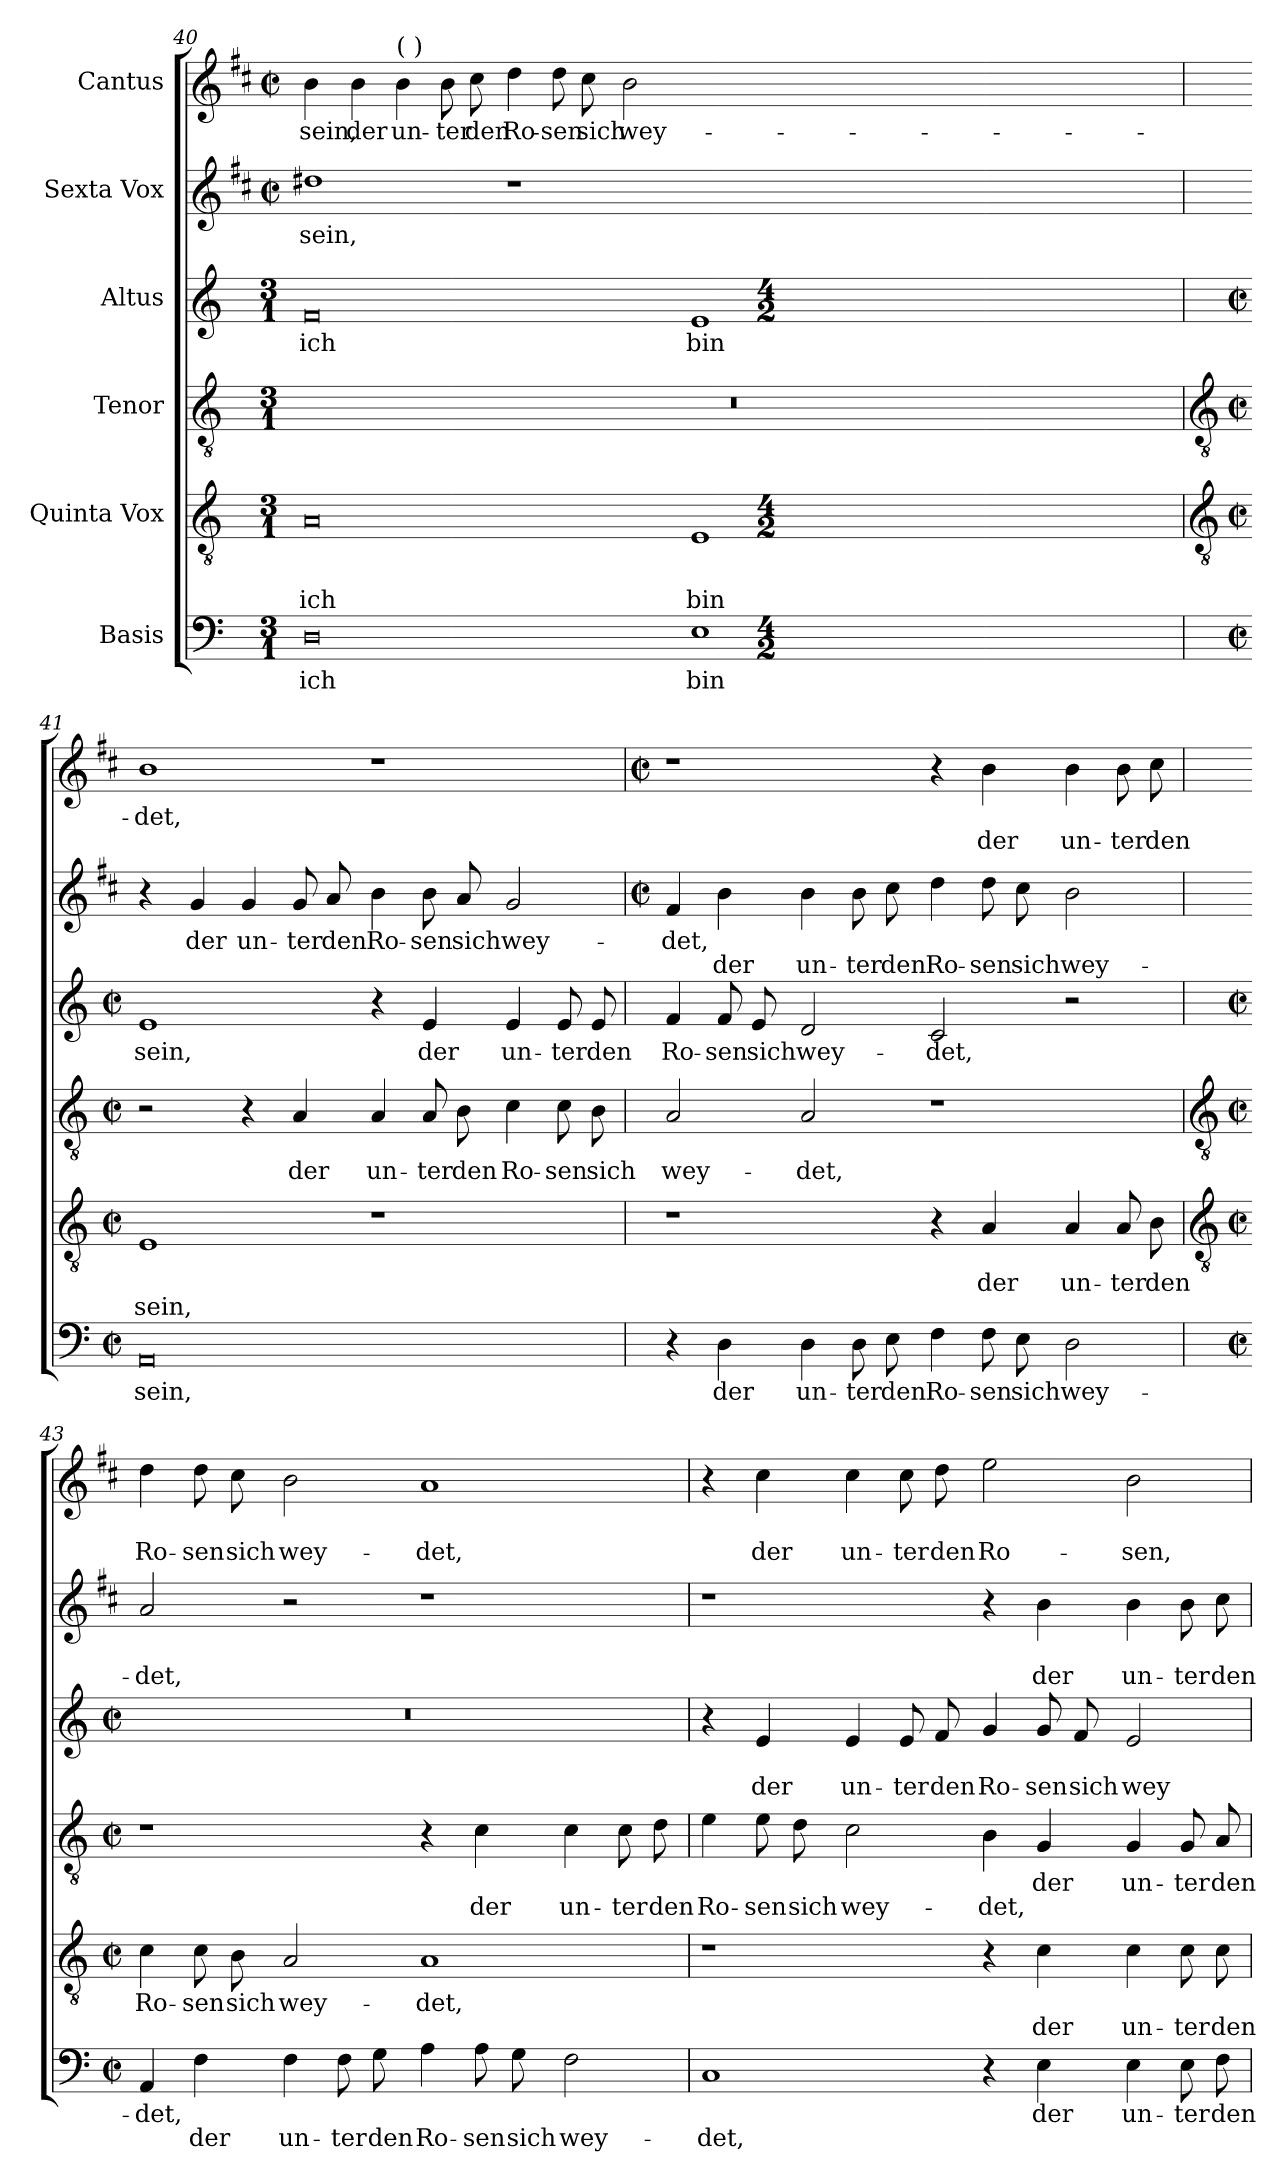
**kern	**text	**text	**kern	**text	**text	**kern	**text	**text	**kern	**text	**text	**kern	**text	**text	**kern	**text	**text
*part6	*part6	*part6	*part5	*part5	*part5	*part4	*part4	*part4	*part3	*part3	*part3	*part2	*part2	*part2	*part1	*part1	*part1
*staff6	*staff6	*staff6	*staff5	*staff5	*staff5	*staff4	*staff4	*staff4	*staff3	*staff3	*staff3	*staff2	*staff2	*staff2	*staff1	*staff1	*staff1
*I"Basis	*	*	*I"Quinta Vox	*	*	*I"Tenor	*	*	*I"Altus	*	*	*I"Sexta Vox	*	*	*I"Cantus	*	*
!!LO:LB:g=z
*clefF4	*	*	*clefGv2	*	*	*clefGv2	*	*	*clefG2	*	*	*clefG2	*	*	*clefG2	*	*
*	*	*	*	*	*	*	*	*	*	*	*	*ITrd1c2	*	*	*ITrd1c2	*	*
*k[]	*	*	*k[]	*	*	*k[]	*	*	*k[]	*	*	*k[]	*	*	*k[]	*	*
*C:	*	*	*C:	*	*	*C:	*	*	*C:	*	*	*C:	*	*	*C:	*	*
*M3/1	*	*	*M3/1	*	*	*M3/1	*	*	*M3/1	*	*	*M4/2	*	*	*M4/2	*	*
*	*	*	*	*	*	*	*	*	*	*	*	*met(c|)	*	*	*met(c|)	*	*
=40	=40	=40	=40	=40	=40	=40	=40	=40	=40	=40	=40	=40	=40	=40	=40	=40	=40
!	!LO:LY:b	!	!	!	!LO:LY:b	!	!	!	!	!LO:LY:b	!	!	!LO:LY:b	!	!	!LO:LY:b	!
0D	ich	.	0A	.	ich	0.r	.	.	0f	ich	.	1cc#X	sein,	.	4a	sein,	.
!	!	!	!	!	!	!	!	!	!	!	!	!	!	!	!	!LO:LY:b	!
.	.	.	.	.	.	.	.	.	.	.	.	.	.	.	4a	der	.
!	!	!	!	!	!	!	!	!	!	!	!	!	!	!	!	!LO:LY:b	!
.	.	.	.	.	.	.	.	.	.	.	.	.	.	.	4a	un-	.
!	!	!	!	!	!	!	!	!	!	!	!	!	!	!	!	!LO:LY:b	!
.	.	.	.	.	.	.	.	.	.	.	.	.	.	.	8a	-ter	.
!	!	!	!	!	!	!	!	!	!	!	!	!	!	!	!	!LO:LY:b	!
.	.	.	.	.	.	.	.	.	.	.	.	.	.	.	8b	den	.
!	!	!	!	!	!	!	!	!	!	!	!	!	!	!	!LO:TX:a:t=(  )	!	!
!	!	!	!	!	!	!	!	!	!	!	!	!	!	!	!	!LO:LY:b	!
.	.	.	.	.	.	.	.	.	.	.	.	1r	.	.	4cc	Ro-	.
!	!	!	!	!	!	!	!	!	!	!	!	!	!	!	!	!LO:LY:b	!
.	.	.	.	.	.	.	.	.	.	.	.	.	.	.	8cc	-sen	.
!	!	!	!	!	!	!	!	!	!	!	!	!	!	!	!	!LO:LY:b	!
.	.	.	.	.	.	.	.	.	.	.	.	.	.	.	8b	sich	.
!	!	!	!	!	!	!	!	!	!	!	!	!	!	!	!	!LO:LY:b	!
.	.	.	.	.	.	.	.	.	.	.	.	.	.	.	2a	wey-	.
!	!LO:LY:b	!	!	!	!LO:LY:b	!	!	!	!	!LO:LY:b	!	!	!	!	!	!	!
1E	bin	.	1E	.	bin	.	.	.	1e	bin	.	1ryy	.	.	1ryy	.	.
*M4/2	*	*	*M4/2	*	*	*M4/2	*	*	*M4/2	*	*	*	*	*	*	*	*
*met(c|)	*	*	*met(c|)	*	*	*met(c|)	*	*	*met(c|)	*	*	*	*	*	*	*	*
!!LO:LB:g=z
=41	=41	=41	=41	=41	=41	=41	=41	=41	=41	=41	=41	=41	=41	=41	=41	=41	=41
*	*	*	*clefGv2	*	*	*clefGv2	*	*	*	*	*	*	*	*	*	*	*
*M4/2	*	*	*M4/2	*	*	*M4/2	*	*	*M4/2	*	*	*	*	*	*	*	*
*met(c|)	*	*	*met(c|)	*	*	*met(c|)	*	*	*met(c|)	*	*	*	*	*	*	*	*
!	!LO:LY:b	!	!	!	!LO:LY:b	!	!	!	!	!LO:LY:b	!	!	!	!	!	!LO:LY:b	!
0AA	sein,	.	1E	.	sein,	2r	.	.	1e	sein,	.	4r	.	.	1a	-det,	.
!	!	!	!	!	!	!	!	!	!	!	!	!	!LO:LY:b	!	!	!	!
.	.	.	.	.	.	.	.	.	.	.	.	4f	der	.	.	.	.
!	!	!	!	!	!	!	!	!	!	!	!	!	!LO:LY:b	!	!	!	!
.	.	.	.	.	.	4r	.	.	.	.	.	4f	un-	.	.	.	.
!	!	!	!	!	!	!	!LO:LY:b	!	!	!	!	!	!LO:LY:b	!	!	!	!
.	.	.	.	.	.	4A	der	.	.	.	.	8f	-ter	.	.	.	.
!	!	!	!	!	!	!	!	!	!	!	!	!	!LO:LY:b	!	!	!	!
.	.	.	.	.	.	.	.	.	.	.	.	8g	den	.	.	.	.
!	!	!	!	!	!	!	!LO:LY:b	!	!	!	!	!	!LO:LY:b	!	!	!	!
.	.	.	1r	.	.	4A	un-	.	4r	.	.	4a	Ro-	.	1r	.	.
!	!	!	!	!	!	!	!LO:LY:b	!	!	!LO:LY:b	!	!	!LO:LY:b	!	!	!	!
.	.	.	.	.	.	8A	-ter	.	4e	der	.	8a	-sen	.	.	.	.
!	!	!	!	!	!	!	!LO:LY:b	!	!	!	!	!	!LO:LY:b	!	!	!	!
.	.	.	.	.	.	8B	den	.	.	.	.	8g	sich	.	.	.	.
!	!	!	!	!	!	!	!LO:LY:b	!	!	!LO:LY:b	!	!	!LO:LY:b	!	!	!	!
.	.	.	.	.	.	4c	Ro-	.	4e	un-	.	2f	wey-	.	.	.	.
!	!	!	!	!	!	!	!LO:LY:b	!	!	!LO:LY:b	!	!	!	!	!	!	!
.	.	.	.	.	.	8c	-sen	.	8e	-ter	.	.	.	.	.	.	.
!	!	!	!	!	!	!	!LO:LY:b	!	!	!LO:LY:b	!	!	!	!	!	!	!
.	.	.	.	.	.	8B	sich	.	8e	den	.	.	.	.	.	.	.
!!LO:LB:g=z
=42	=42	=42	=42	=42	=42	=42	=42	=42	=42	=42	=42	=42	=42	=42	=42	=42	=42
*	*	*	*	*	*	*	*	*	*	*	*	*M4/2	*	*	*M4/2	*	*
*	*	*	*	*	*	*	*	*	*	*	*	*met(c|)	*	*	*met(c|)	*	*
!	!	!	!	!	!	!	!LO:LY:b	!	!	!LO:LY:b	!	!	!LO:LY:b	!	!	!	!
4r	.	.	1r	.	.	2A	wey-	.	4f	Ro-	.	4e	-det,	.	1r	.	.
!	!LO:LY:b	!	!	!	!	!	!	!	!	!LO:LY:b	!	!	!	!LO:LY:b	!	!	!
4D	der	.	.	.	.	.	.	.	8f	-sen	.	4a	.	der	.	.	.
!	!	!	!	!	!	!	!	!	!	!LO:LY:b	!	!	!	!	!	!	!
.	.	.	.	.	.	.	.	.	8e	sich	.	.	.	.	.	.	.
!	!LO:LY:b	!	!	!	!	!	!LO:LY:b	!	!	!LO:LY:b	!	!	!	!LO:LY:b	!	!	!
4D	un-	.	.	.	.	2A	-det,	.	2d	wey-	.	4a	.	un-	.	.	.
!	!LO:LY:b	!	!	!	!	!	!	!	!	!	!	!	!	!LO:LY:b	!	!	!
8D	-ter	.	.	.	.	.	.	.	.	.	.	8a	.	-ter	.	.	.
!	!LO:LY:b	!	!	!	!	!	!	!	!	!	!	!	!	!LO:LY:b	!	!	!
8E	den	.	.	.	.	.	.	.	.	.	.	8b	.	den	.	.	.
!	!LO:LY:b	!	!	!	!	!	!	!	!	!LO:LY:b	!	!	!	!LO:LY:b	!	!	!
4F	Ro-	.	4r	.	.	1r	.	.	2c	-det,	.	4cc	.	Ro-	4r	.	.
!	!LO:LY:b	!	!	!LO:LY:b	!	!	!	!	!	!	!	!	!	!LO:LY:b	!	!	!LO:LY:b
8F	-sen	.	4A	der	.	.	.	.	.	.	.	8cc	.	-sen	4a	.	der
!	!LO:LY:b	!	!	!	!	!	!	!	!	!	!	!	!	!LO:LY:b	!	!	!
8E	sich	.	.	.	.	.	.	.	.	.	.	8b	.	sich	.	.	.
!	!LO:LY:b	!	!	!LO:LY:b	!	!	!	!	!	!	!	!	!	!LO:LY:b	!	!	!LO:LY:b
2D	wey-	.	4A	un-	.	.	.	.	2r	.	.	2a	.	wey-	4a	.	un-
!	!	!	!	!LO:LY:b	!	!	!	!	!	!	!	!	!	!	!	!	!LO:LY:b
.	.	.	8A	-ter	.	.	.	.	.	.	.	.	.	.	8a	.	-ter
!	!	!	!	!LO:LY:b	!	!	!	!	!	!	!	!	!	!	!	!	!LO:LY:b
.	.	.	8B	den	.	.	.	.	.	.	.	.	.	.	8b	.	den
!!LO:LB:g=z
=43	=43	=43	=43	=43	=43	=43	=43	=43	=43	=43	=43	=43	=43	=43	=43	=43	=43
*	*	*	*clefGv2	*	*	*clefGv2	*	*	*	*	*	*	*	*	*	*	*
*M4/2	*	*	*M4/2	*	*	*M4/2	*	*	*M4/2	*	*	*	*	*	*	*	*
*met(c|)	*	*	*met(c|)	*	*	*met(c|)	*	*	*met(c|)	*	*	*	*	*	*	*	*
!	!LO:LY:b	!	!	!LO:LY:b	!	!	!	!	!	!	!	!	!	!LO:LY:b	!	!	!LO:LY:b
4AA	-det,	.	4c	Ro-	.	1r	.	.	0r	.	.	2g	.	-det,	4cc	.	Ro-
!	!	!LO:LY:b	!	!LO:LY:b	!	!	!	!	!	!	!	!	!	!	!	!	!LO:LY:b
4F	.	der	8c	-sen	.	.	.	.	.	.	.	.	.	.	8cc	.	-sen
!	!	!	!	!LO:LY:b	!	!	!	!	!	!	!	!	!	!	!	!	!LO:LY:b
.	.	.	8B	sich	.	.	.	.	.	.	.	.	.	.	8b	.	sich
!	!	!LO:LY:b	!	!LO:LY:b	!	!	!	!	!	!	!	!	!	!	!	!	!LO:LY:b
4F	.	un-	2A	wey-	.	.	.	.	.	.	.	2r	.	.	2a	.	wey-
!	!	!LO:LY:b	!	!	!	!	!	!	!	!	!	!	!	!	!	!	!
8F	.	-ter	.	.	.	.	.	.	.	.	.	.	.	.	.	.	.
!	!	!LO:LY:b	!	!	!	!	!	!	!	!	!	!	!	!	!	!	!
8G	.	den	.	.	.	.	.	.	.	.	.	.	.	.	.	.	.
!	!	!LO:LY:b	!	!LO:LY:b	!	!	!	!	!	!	!	!	!	!	!	!	!LO:LY:b
4A	.	Ro-	1A	-det,	.	4r	.	.	.	.	.	1r	.	.	1g	.	-det,
!	!	!LO:LY:b	!	!	!	!	!	!LO:LY:b	!	!	!	!	!	!	!	!	!
8A	.	-sen	.	.	.	4c	.	der	.	.	.	.	.	.	.	.	.
!	!	!LO:LY:b	!	!	!	!	!	!	!	!	!	!	!	!	!	!	!
8G	.	sich	.	.	.	.	.	.	.	.	.	.	.	.	.	.	.
!	!	!LO:LY:b	!	!	!	!	!	!LO:LY:b	!	!	!	!	!	!	!	!	!
2F	.	wey-	.	.	.	4c	.	un-	.	.	.	.	.	.	.	.	.
!	!	!	!	!	!	!	!	!LO:LY:b	!	!	!	!	!	!	!	!	!
.	.	.	.	.	.	8c	.	-ter	.	.	.	.	.	.	.	.	.
!	!	!	!	!	!	!	!	!LO:LY:b	!	!	!	!	!	!	!	!	!
.	.	.	.	.	.	8d	.	den	.	.	.	.	.	.	.	.	.
!!LO:LB:g=z
=44	=44	=44	=44	=44	=44	=44	=44	=44	=44	=44	=44	=44	=44	=44	=44	=44	=44
!	!	!LO:LY:b	!	!	!	!	!	!LO:LY:b	!	!	!	!	!	!	!	!	!
1C	.	-det,	1r	.	.	4e	.	Ro-	4r	.	.	1r	.	.	4r	.	.
!	!	!	!	!	!	!	!	!LO:LY:b	!	!	!LO:LY:b	!	!	!	!	!	!LO:LY:b
.	.	.	.	.	.	8e	.	-sen	4e	.	der	.	.	.	4b	.	der
!	!	!	!	!	!	!	!	!LO:LY:b	!	!	!	!	!	!	!	!	!
.	.	.	.	.	.	8d	.	sich	.	.	.	.	.	.	.	.	.
!	!	!	!	!	!	!	!	!LO:LY:b	!	!	!LO:LY:b	!	!	!	!	!	!LO:LY:b
.	.	.	.	.	.	2c	.	wey-	4e	.	un-	.	.	.	4b	.	un-
!	!	!	!	!	!	!	!	!	!	!	!LO:LY:b	!	!	!	!	!	!LO:LY:b
.	.	.	.	.	.	.	.	.	8e	.	-ter	.	.	.	8b	.	-ter
!	!	!	!	!	!	!	!	!	!	!	!LO:LY:b	!	!	!	!	!	!LO:LY:b
.	.	.	.	.	.	.	.	.	8f	.	den	.	.	.	8cc	.	den
!	!	!	!	!	!	!	!	!LO:LY:b	!	!	!LO:LY:b	!	!	!	!	!	!LO:LY:b
4r	.	.	4r	.	.	4B	.	-det,	4g	.	Ro-	4r	.	.	2dd	.	Ro-
!	!LO:LY:b	!	!	!	!LO:LY:b	!	!LO:LY:b	!	!	!	!LO:LY:b	!	!	!LO:LY:b	!	!	!
4E	der	.	4c	.	der	4G	der	.	8g	.	-sen	4a	.	der	.	.	.
!	!	!	!	!	!	!	!	!	!	!	!LO:LY:b	!	!	!	!	!	!
.	.	.	.	.	.	.	.	.	8f	.	sich	.	.	.	.	.	.
!	!LO:LY:b	!	!	!	!LO:LY:b	!	!LO:LY:b	!	!	!	!LO:LY:b	!	!	!LO:LY:b	!	!	!LO:LY:b
4E	un-	.	4c	.	un-	4G	un-	.	2e	.	wey-	4a	.	un-	2a	.	-sen,
!	!LO:LY:b	!	!	!	!LO:LY:b	!	!LO:LY:b	!	!	!	!	!	!	!LO:LY:b	!	!	!
8E	-ter	.	8c	.	-ter	8G	-ter	.	.	.	.	8a	.	-ter	.	.	.
!	!LO:LY:b	!	!	!	!LO:LY:b	!	!LO:LY:b	!	!	!	!	!	!	!LO:LY:b	!	!	!
8F	den	.	8c	.	den	8A	den	.	.	.	.	8b	.	den	.	.	.
=	=	=	=	=	=	=	=	=	=	=	=	=	=	=	=	=	=
*-	*-	*-	*-	*-	*-	*-	*-	*-	*-	*-	*-	*-	*-	*-	*-	*-	*-
